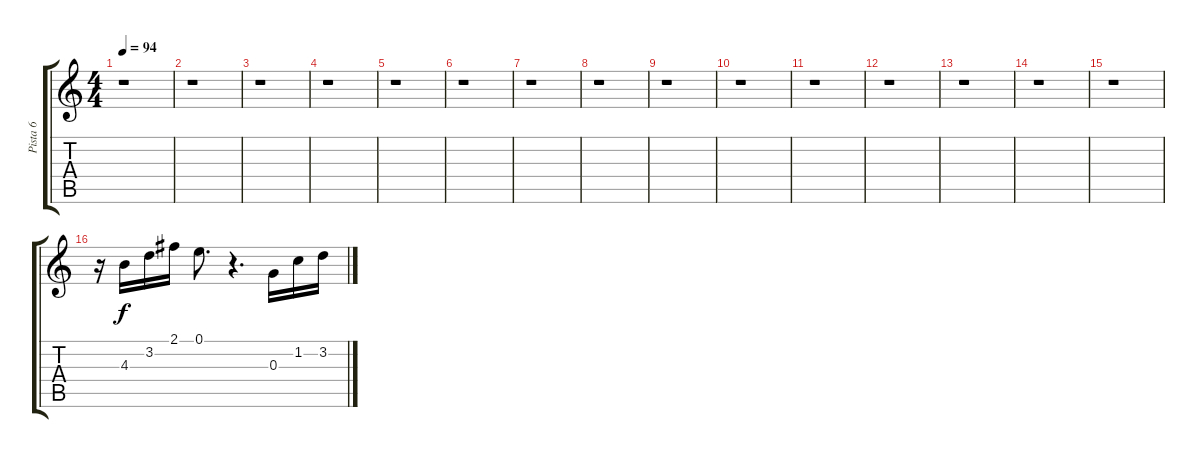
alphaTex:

\track ("Pista 6" "Pista 6") {instrument electricguitarjazz}
\staff {score tabs}
\tuning (E4 B3 G3 D3 A2 E2) {hide}
\ts (4 4)
\tempo 94
\clef g2
\ks c
r.1{dy f} |
r.1 |
r.1 |
r.1 |
r.1 |
r.1 |
r.1 |
r.1 |
r.1 |
r.1 |
r.1 |
r.1 |
r.1 |
r.1 |
r.1 |
r.16 4.3.16 3.2.16 2.1.16 0.1.8{d} r.4{d} 0.3.16 1.2.16 3.2.16
